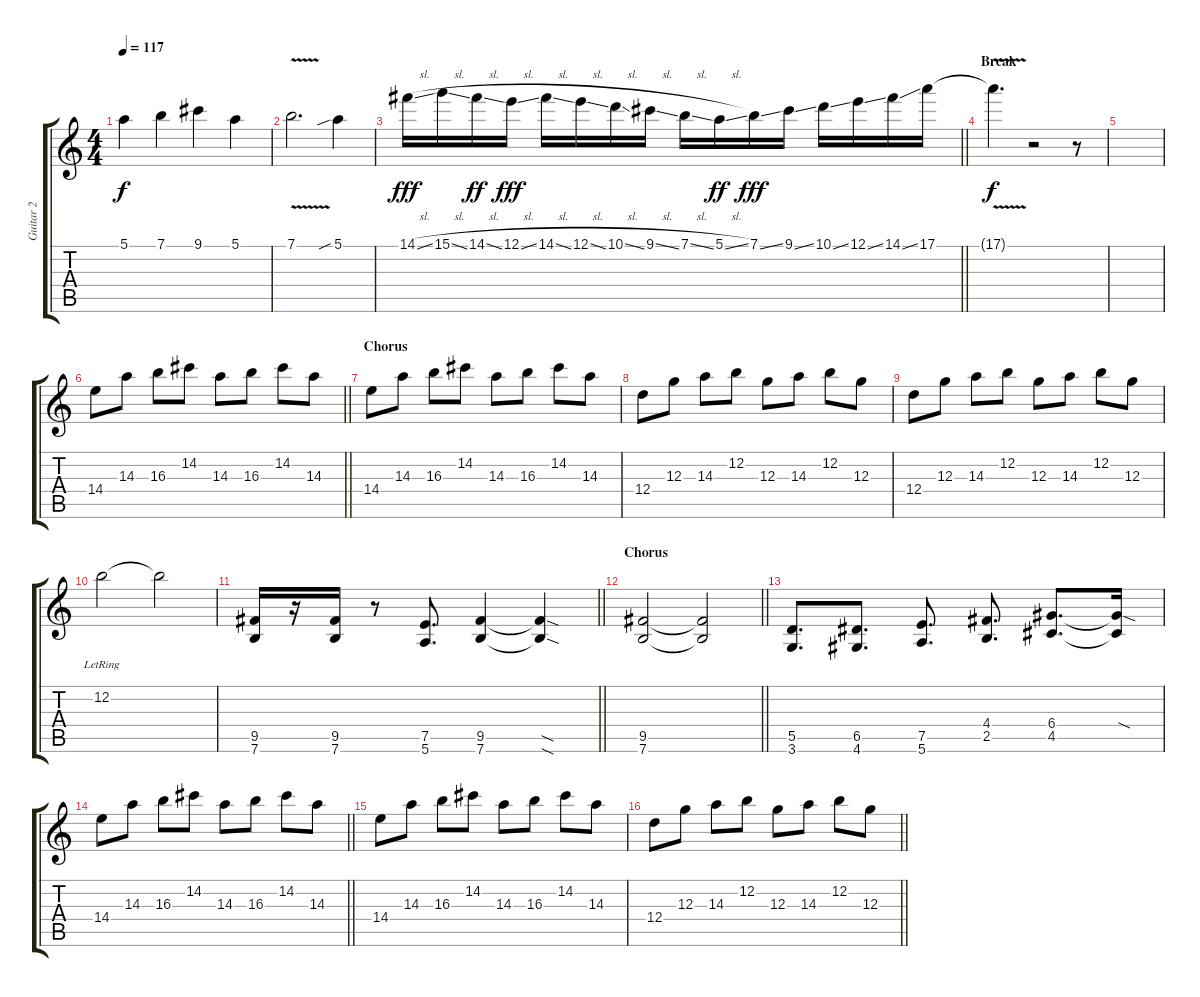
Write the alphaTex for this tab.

\track ("Guitar 2" "Guitar 2") {instrument distortionguitar}
\staff {score tabs}
\tuning (E4 B3 G3 D3 A2 E2) {hide}
\ts (4 4)
\tempo 117
\clef g2
\ks c
5.1.4{dy f} 7.1.4 9.1.4 5.1.4 |
7.1{v}.2{d} 5.1{sib}.4 |
\barLineRight lightlight
14.1{sl}.16{dy fff} 15.1{sl}.16 14.1{sl}.16{dy ff} 12.1{sl}.16{dy fff} 14.1{sl}.16 12.1{sl}.16 10.1{sl}.16 9.1{sl}.16 7.1{sl}.16 5.1{sl}.16{dy ff} 7.1{ss}.16{dy fff} 9.1{ss}.16 10.1{ss}.16 12.1{ss}.16 14.1{ss}.16 17.1.16 |
\section ("" "Break")
17.1{v t}.4{d dy f} r.2 r.8{volume 11} |
|
\barLineRight lightlight
14.4.8 14.3.8 16.3.8 14.2.8 14.3.8 16.3.8 14.2.8 14.3.8 |
\section ("" "Chorus")
14.4.8 14.3.8 16.3.8 14.2.8 14.3.8 16.3.8 14.2.8 14.3.8 |
12.4.8 12.3.8 14.3.8 12.2.8 12.3.8 14.3.8 12.2.8 12.3.8 |
12.4.8 12.3.8 14.3.8 12.2.8 12.3.8 14.3.8 12.2.8 12.3.8 |
12.2{lr}.2 12.2{t}.2 |
\barLineRight lightlight
(9.5 7.6).16 r.16 (9.5 7.6).16 r.8 (7.5 5.6).8{d} (9.5 7.6).4 (9.5{sod t} 7.6{sod t}).4 |
\section ("" "Chorus")
\barLineRight lightlight
(9.5 7.6).2 (9.5{t} 7.6{t}).2 |
(5.5 3.6).8{d} (6.5 4.6).8{d} (7.5 5.6).8{d} (4.4 2.5).8{d} (6.4 4.5).8{d} (6.4{sod t} 4.5{t}).16 |
\barLineRight lightlight
14.4.8 14.3.8 16.3.8 14.2.8 14.3.8 16.3.8 14.2.8 14.3.8 |
14.4.8 14.3.8 16.3.8 14.2.8 14.3.8 16.3.8 14.2.8 14.3.8 |
\barLineRight lightlight
12.4.8 12.3.8 14.3.8 12.2.8 12.3.8 14.3.8 12.2.8 12.3.8
